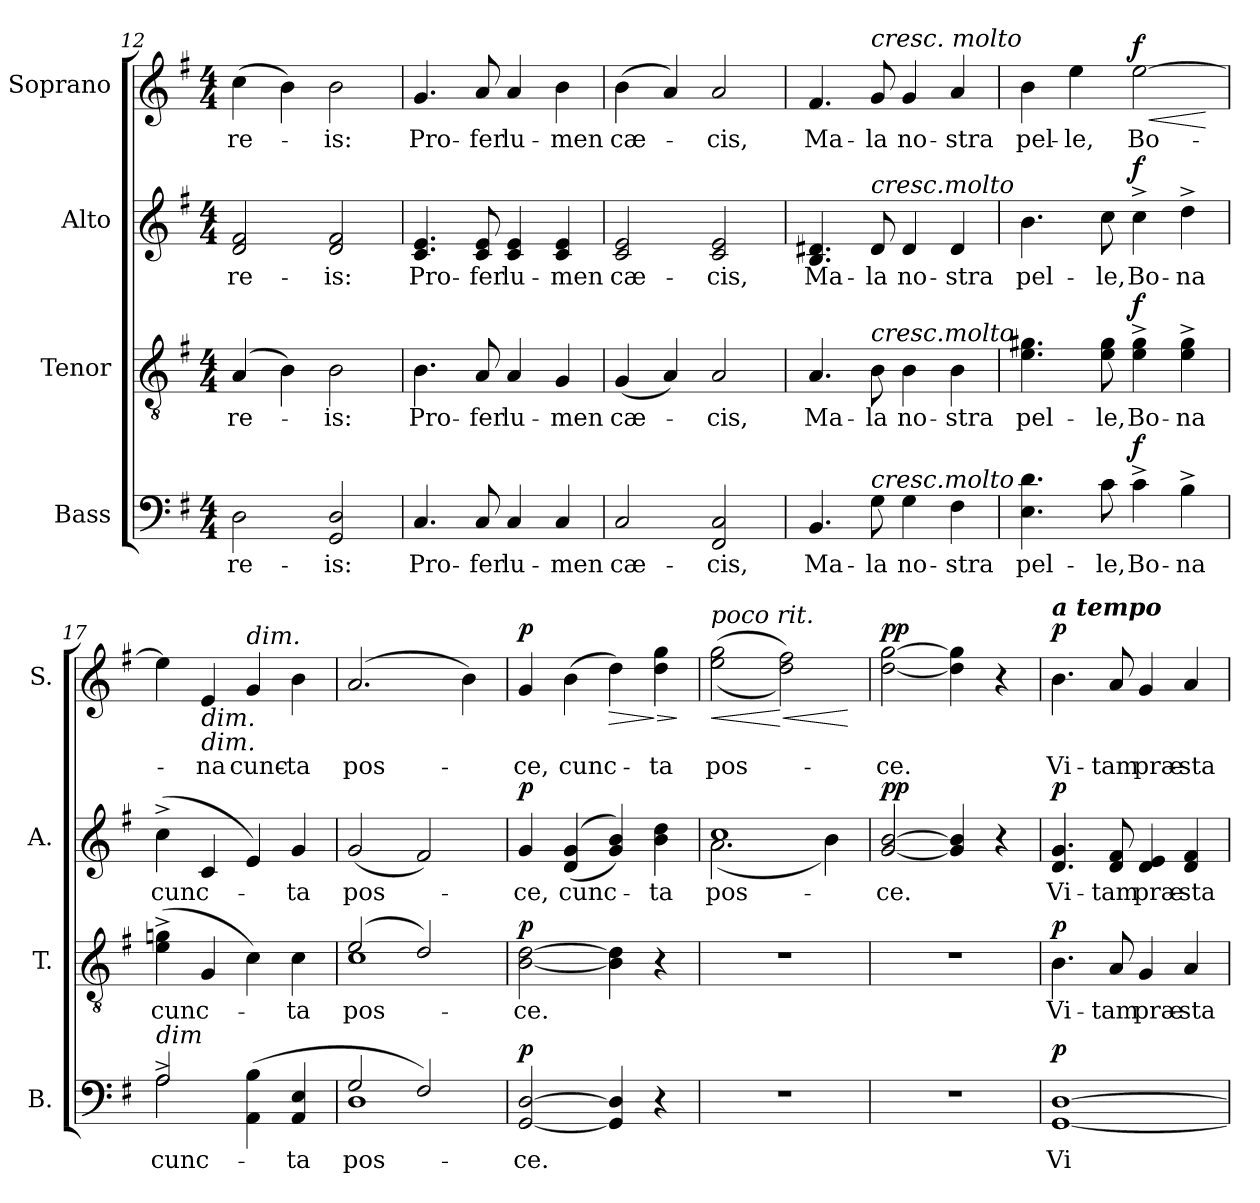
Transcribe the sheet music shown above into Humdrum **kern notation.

**kern	**text	**dynam	**kern	**text	**dynam	**kern	**text	**dynam	**kern	**text	**dynam
*part4	*part4	*part4	*part3	*part3	*part3	*part2	*part2	*part2	*part1	*part1	*part1
*staff4	*staff4	*staff4	*staff3	*staff3	*staff3	*staff2	*staff2	*staff2	*staff1	*staff1	*staff1
*I"Bass	*	*	*I"Tenor	*	*	*I"Alto	*	*	*I"Soprano	*	*
*I'B.	*	*	*I'T.	*	*	*I'A.	*	*	*I'S.	*	*
*clefF4	*	*	*clefGv2	*	*	*clefG2	*	*	*clefG2	*	*
*k[f#]	*	*	*k[f#]	*	*	*k[f#]	*	*	*k[f#]	*	*
*M4/4	*	*	*M4/4	*	*	*M4/4	*	*	*M4/4	*	*
=12	=12	=12	=12	=12	=12	=12	=12	=12	=12	=12	=12
2D\	re-	.	(>4A/	re-	.	2d/ 2f#/	re-	.	(>4cc\	re-	.
.	.	.	4B\)	.	.	.	.	.	4b\)	.	.
2GG/ 2D/	-is:	.	2B\	-is:	.	2d/ 2f#/	-is:	.	2b\	-is:	.
=13	=13	=13	=13	=13	=13	=13	=13	=13	=13	=13	=13
4.C/	Pro-	.	4.B\	Pro-	.	4.c/ 4.e/	Pro-	.	4.g/	Pro-	.
8C/	-fer	.	8A/	-fer	.	8c/ 8e/	-fer	.	8a/	-fer	.
4C/	lu-	.	4A/	lu-	.	4c/ 4e/	lu-	.	4a/	lu-	.
4C/	-men	.	4G/	-men	.	4c/ 4e/	-men	.	4b\	-men	.
!!LO:PB:g=z
=14	=14	=14	=14	=14	=14	=14	=14	=14	=14	=14	=14
2C/	cæ-	.	(4G/	cæ-	.	2c/ 2e/	cæ-	.	(>4b\	cæ-	.
.	.	.	4A/)	.	.	.	.	.	4a/)	.	.
2FF#/ 2C/	-cis,	.	2A/	-cis,	.	2c/ 2e/	-cis,	.	2a/	-cis,	.
=15	=15	=15	=15	=15	=15	=15	=15	=15	=15	=15	=15
4.BB/	Ma-	.	4.A/	Ma-	.	4.B/ 4.d#X/	Ma-	.	4.f#/	Ma-	.
!	!	!	!	!	!	!	!	!	!LO:TX:a:i:t=cresc. molto	!	!
!	!	!	!	!	!	!LO:TX:a:i:t=cresc.molto	!	!	!	!	!
!	!	!	!LO:TX:a:i:t=cresc.molto	!	!	!	!	!	!	!	!
!LO:TX:a:i:t=cresc.molto	!	!	!	!	!	!	!	!	!	!	!
8G\	-la	.	8B\	-la	.	8d#/	-la	.	8g/	-la	.
4G\	no-	.	4B\	no-	.	4d#/	no-	.	4g/	no-	.
4F#\	-stra	.	4B\	-stra	.	4d#/	-stra	.	4a/	-stra	.
=16	=16	=16	=16	=16	=16	=16	=16	=16	=16	=16	=16
4.E\ 4.d\	pel-	.	4.e\ 4.g#X\	pel-	.	4.b\	pel-	.	4b\	pel-	.
.	.	.	.	.	.	.	.	.	4ee\	-le,	.
8c\	-le,	.	8e\ 8g#\	-le,	.	8cc\	-le,	.	.	.	.
!	!	!	!	!	!	!	!	!	!	!	!LO:HP:b
!	!	!	!	!	!	!	!	!	!	!	!LO:HP:n=1:b
!	!	!	!	!	!	!	!	!	!	!	!LO:HP:n=1:b
!	!	!LO:DY:a	!	!	!LO:DY:a	!	!	!LO:DY:a	!	!	!LO:HP:n=1:b
!	!	!	!	!	!	!	!	!	!	!	!LO:DY:n=1:a
4c^\	Bo-	f	4e\^ 4g#\^	Bo-	f	4cc^\	Bo-	f	[2ee\	Bo-	< < < < f
4B^\	-na	.	4e\^ 4g#\^	-na	.	4dd^\	-na	.	.	.	.
.	.	.	.	.	.	.	.	.	.	.	[
=17	=17	=17	=17	=17	=17	=17	=17	=17	=17	=17	=17
*^	*	*	*	*	*	*	*	*	*	*	*
!LO:TX:a:i:t=dim	!	!	!	!	!	!	!	!	!	!	!	!
2A^\	(>2A/	cunc-	.	(>4e\^ 4gn\^	cunc-	.	(>4cc^\	cunc-	.	4ee\]	.	.
!	!	!	!	!	!	!	!	!	!	!LO:TX:b:i:t=dim.	!	!
!	!	!	!	!	!	!	!	!	!	!LO:TX:b:i:t=dim.	!	!
.	.	.	.	4G/	.	.	4c/	.	.	4e/	-na	[
!	!	!	!	!	!	!	!	!	!	!LO:TX:a:i:t=dim.	!	!
(4AA\ 4B\	2ryy	.	.	4c\)	.	.	4e/)	.	.	4g/	cunc-	[
4AA/ 4E/	.	-ta	.	4c\	-ta	.	4g/	-ta	.	4b\	-ta	[
=18	=18	=18	=18	=18	=18	=18	=18	=18	=18	=18	=18	=18
*	*	*	*	*^	*	*	*	*	*	*	*	*
2G/	1D	pos-	.	(>2e/	1c	pos-	.	(2g/	pos-	.	(>2.a/	pos-	.
2F#/)	.	.	.	2d/)	.	.	.	2f#/)	.	.	.	.	.
.	.	.	.	.	.	.	.	.	.	.	4b\)	.	.
*v	*v	*	*	*	*	*	*	*	*	*	*	*	*
*	*	*	*v	*v	*	*	*	*	*	*	*	*
!!LO:LB:g=z
=19	=19	=19	=19	=19	=19	=19	=19	=19	=19	=19	=19
!	!	!LO:DY:a	!	!	!LO:DY:a	!	!	!LO:DY:a	!	!	!LO:DY:a
[2GG/ [2D/	-ce.	p	[2B\ [2d\	-ce.	p	4g/	-ce,	p	4g/	-ce,	p
.	.	.	.	.	.	((4d/ 4g/	cunc-	.	(>4b\	cunc-	.
!	!	!	!	!	!	!	!	!	!	!	!LO:HP:b
4GG/] 4D/]	.	.	4B\] 4d\]	.	.	4g/ 4b/))	.	.	4dd\)	.	>
!	!	!	!	!	!	!	!	!	!	!	!LO:HP:n=1:b
4r	.	.	4r	.	.	4b\ 4dd\	-ta	.	4dd\ 4gg\	-ta	] >
.	.	.	.	.	.	.	.	.	.	.	]
=20	=20	=20	=20	=20	=20	=20	=20	=20	=20	=20	=20
*	*	*	*	*	*	*^	*	*	*	*	*
!	!	!	!	!	!	!	!	!	!	!LO:TX:a:i:t=poco rit.	!	!
!	!	!	!	!	!	!	!	!	!	!	!	!LO:HP:b
1r	.	.	1r	.	.	1cc	(2.a\	pos-	.	(>(>2ee\ 2gg\	pos-	<
!	!	!	!	!	!	!	!	!	!	!	!	!LO:HP:n=1:b
!	!	!	!	!	!	!	!	!	!	!	!	!LO:HP:n=1:b
!	!	!	!	!	!	!	!	!	!	!	!	!LO:HP:n=1:b
!	!	!	!	!	!	!	!	!	!	!	!	!LO:HP:n=1:b
.	.	.	.	.	.	.	.	.	.	2dd\ 2ff#\))	.	[ < < > >
.	.	.	.	.	.	.	4b\)	.	.	.	.	.
*	*	*	*	*	*	*v	*v	*	*	*	*	*
.	.	.	.	.	.	.	.	.	.	.	[
=21	=21	=21	=21	=21	=21	=21	=21	=21	=21	=21	=21
!	!	!	!	!	!	!	!	!LO:DY:a	!	!	!LO:DY:a
1r	.	.	1r	.	.	[2g/ [2b/	-ce.	pp	[2dd\ [2gg\	-ce.	pp
.	.	.	.	.	.	4g/] 4b/]	.	.	4dd\] 4gg\]	.	[
.	.	.	.	.	.	4r	.	.	4r	.	]
.	.	.	.	.	.	.	.	.	.	.	]
=22	=22	=22	=22	=22	=22	=22	=22	=22	=22	=22	=22
!	!	!	!	!	!	!	!	!	!LO:TX:a:Bi:t=a tempo	!	!
!	!	!LO:DY:a	!	!	!LO:DY:a	!	!	!LO:DY:a	!	!	!LO:DY:a
[1GG [1D	Vi-	p	4.B\	Vi-	p	4.d/ 4.g/	Vi-	p	4.b\	Vi-	p
.	.	.	8A/	-tam	.	8d/ 8f#/	-tam	.	8a/	-tam	.
.	.	.	4G/	præ-	.	4d/ 4e/	præ-	.	4g/	præ-	.
.	.	.	4A/	-sta	.	4d/ 4f#/	-sta	.	4a/	-sta	.
=	=	=	=	=	=	=	=	=	=	=	=
*-	*-	*-	*-	*-	*-	*-	*-	*-	*-	*-	*-
